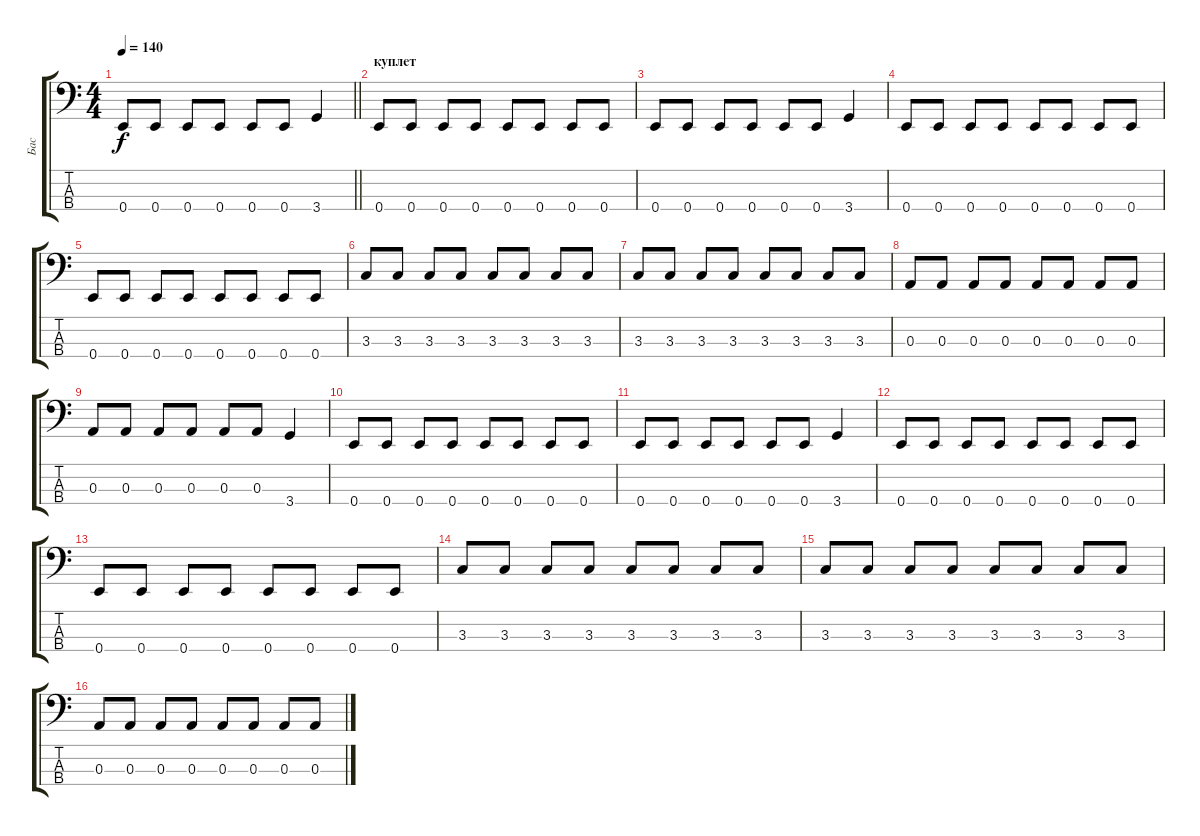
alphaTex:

\track ("Бас" "Бас") {instrument electricbassfinger}
\staff {score tabs}
\tuning (G2 D2 A1 E1) {hide}
\ts (4 4)
\tempo 140
\clef f4
\barLineRight lightlight
\ks c
0.4.8{dy f} 0.4.8 0.4.8 0.4.8 0.4.8 0.4.8 3.4.4 |
\section ("" "куплет")
0.4.8 0.4.8 0.4.8 0.4.8 0.4.8 0.4.8 0.4.8 0.4.8 |
0.4.8 0.4.8 0.4.8 0.4.8 0.4.8 0.4.8 3.4.4 |
0.4.8 0.4.8 0.4.8 0.4.8 0.4.8 0.4.8 0.4.8 0.4.8 |
0.4.8 0.4.8 0.4.8 0.4.8 0.4.8 0.4.8 0.4.8 0.4.8 |
3.3.8 3.3.8 3.3.8 3.3.8 3.3.8 3.3.8 3.3.8 3.3.8 |
3.3.8 3.3.8 3.3.8 3.3.8 3.3.8 3.3.8 3.3.8 3.3.8 |
0.3.8 0.3.8 0.3.8 0.3.8 0.3.8 0.3.8 0.3.8 0.3.8 |
0.3.8 0.3.8 0.3.8 0.3.8 0.3.8 0.3.8 3.4.4 |
0.4.8 0.4.8 0.4.8 0.4.8 0.4.8 0.4.8 0.4.8 0.4.8 |
0.4.8 0.4.8 0.4.8 0.4.8 0.4.8 0.4.8 3.4.4 |
0.4.8 0.4.8 0.4.8 0.4.8 0.4.8 0.4.8 0.4.8 0.4.8 |
0.4.8 0.4.8 0.4.8 0.4.8 0.4.8 0.4.8 0.4.8 0.4.8 |
3.3.8 3.3.8 3.3.8 3.3.8 3.3.8 3.3.8 3.3.8 3.3.8 |
3.3.8 3.3.8 3.3.8 3.3.8 3.3.8 3.3.8 3.3.8 3.3.8 |
0.3.8 0.3.8 0.3.8 0.3.8 0.3.8 0.3.8 0.3.8 0.3.8
